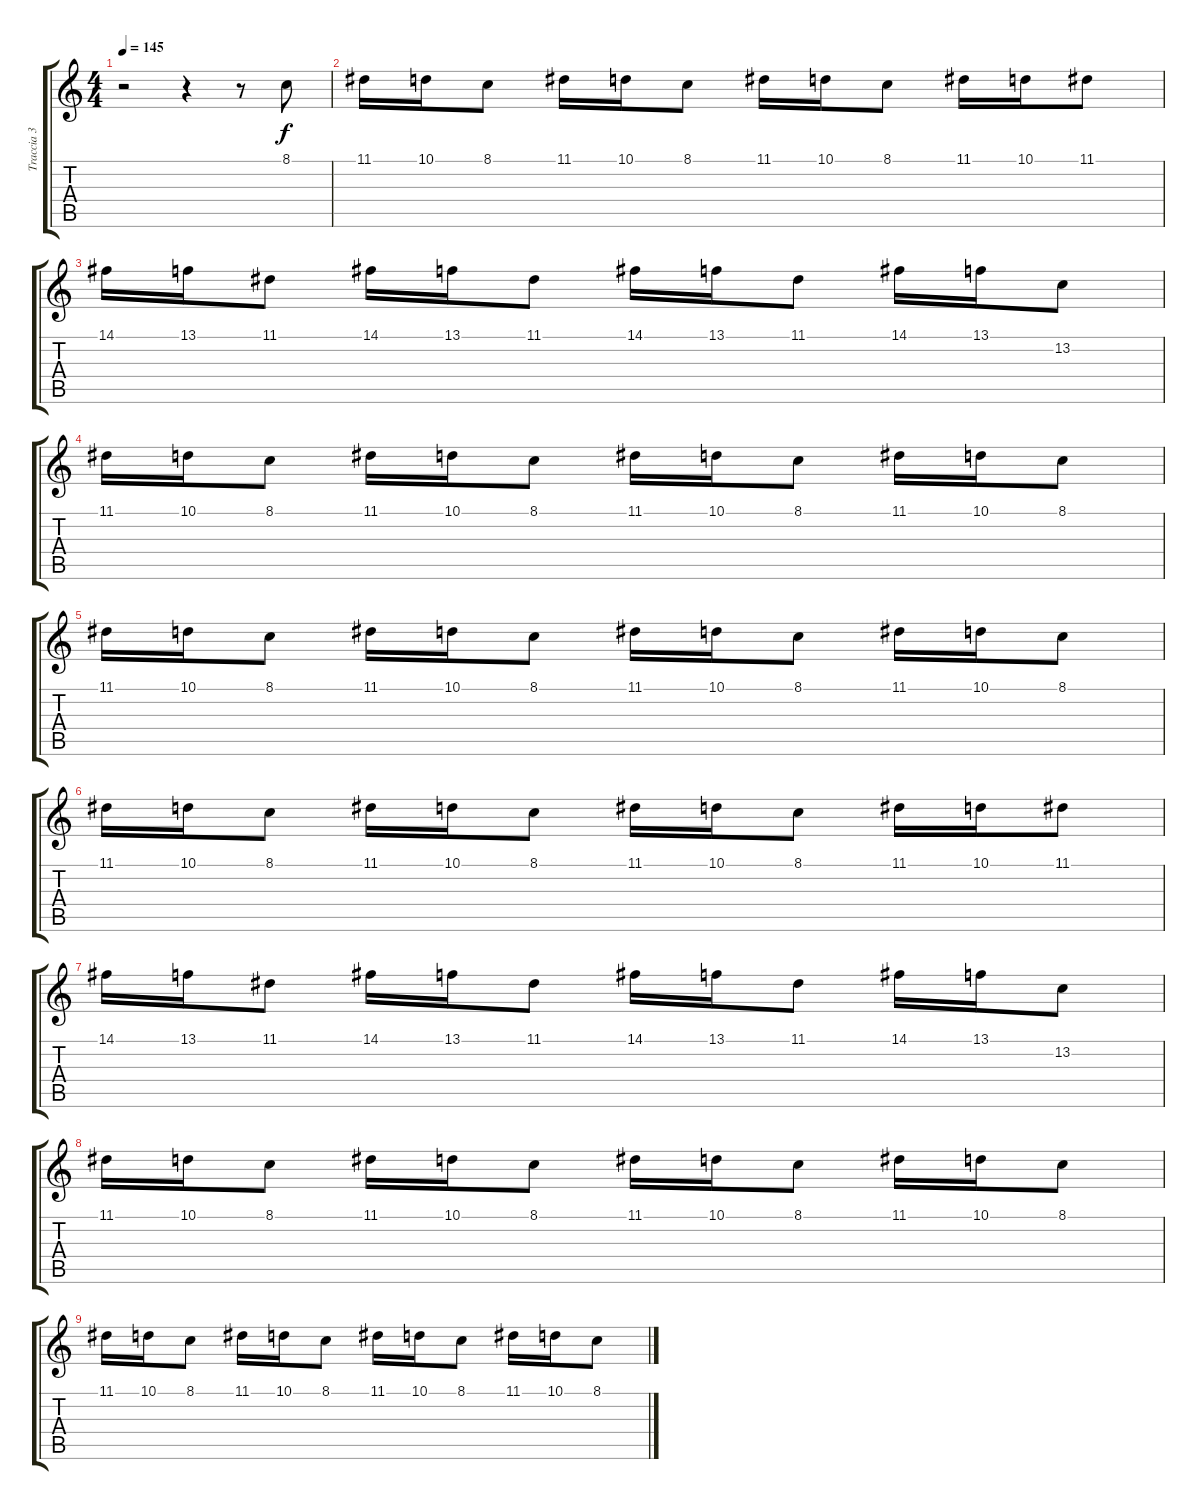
\track ("Traccia 3" "Traccia 3") {instrument churchorgan}
\staff {score tabs}
\tuning (E4 B3 G3 D3 A2 E2) {hide}
\ts (4 4)
\tempo 145
\clef g2
\ks c
r.2{dy f} r.4 r.8 8.1.8 |
11.1.16 10.1.16 8.1.8 11.1.16 10.1.16 8.1.8 11.1.16 10.1.16 8.1.8 11.1.16 10.1.16 11.1.8 |
14.1.16 13.1.16 11.1.8 14.1.16 13.1.16 11.1.8 14.1.16 13.1.16 11.1.8 14.1.16 13.1.16 13.2.8 |
11.1.16 10.1.16 8.1.8 11.1.16 10.1.16 8.1.8 11.1.16 10.1.16 8.1.8 11.1.16 10.1.16 8.1.8 |
11.1.16 10.1.16 8.1.8 11.1.16 10.1.16 8.1.8 11.1.16 10.1.16 8.1.8 11.1.16 10.1.16 8.1.8 |
11.1.16 10.1.16 8.1.8 11.1.16 10.1.16 8.1.8 11.1.16 10.1.16 8.1.8 11.1.16 10.1.16 11.1.8 |
14.1.16 13.1.16 11.1.8 14.1.16 13.1.16 11.1.8 14.1.16 13.1.16 11.1.8 14.1.16 13.1.16 13.2.8 |
11.1.16 10.1.16 8.1.8 11.1.16 10.1.16 8.1.8 11.1.16 10.1.16 8.1.8 11.1.16 10.1.16 8.1.8 |
11.1.16 10.1.16 8.1.8 11.1.16 10.1.16 8.1.8 11.1.16 10.1.16 8.1.8 11.1.16 10.1.16 8.1.8
